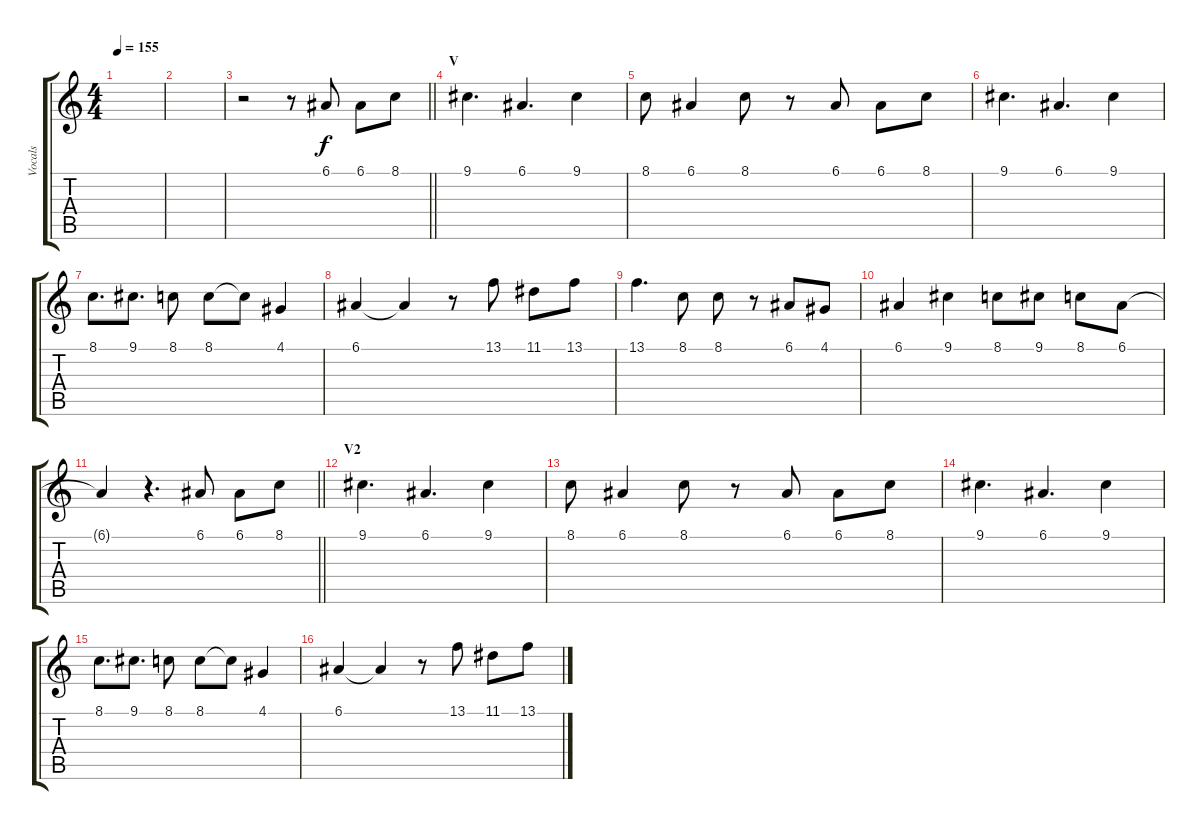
\track ("Vocals " "Vocals ") {instrument voiceoohs}
\staff {score tabs}
\tuning (E4 B3 G3 D3 A2 E2) {hide}
\ts (4 4)
\tempo 155
\clef g2
\ks c
|
|
\barLineRight lightlight
r.2 r.8 6.1.8 6.1.8 8.1.8 |
\section ("" "V")
9.1.4{d} 6.1.4{d} 9.1.4 |
8.1.8 6.1.4 8.1.8 r.8 6.1.8 6.1.8 8.1.8 |
9.1.4{d} 6.1.4{d} 9.1.4 |
8.1.8{d} 9.1.8{d} 8.1.8 8.1.8 8.1{t}.8 4.1.4 |
6.1.4 6.1{t}.4 r.8 13.1.8 11.1.8 13.1.8 |
13.1.4{d} 8.1.8 8.1.8 r.8 6.1.8 4.1.8 |
6.1.4 9.1.4 8.1.8 9.1.8 8.1.8 6.1.8 |
\barLineRight lightlight
6.1{t}.4 r.4{d} 6.1.8 6.1.8 8.1.8 |
\section ("" "V2")
9.1.4{d} 6.1.4{d} 9.1.4 |
8.1.8 6.1.4 8.1.8 r.8 6.1.8 6.1.8 8.1.8 |
9.1.4{d} 6.1.4{d} 9.1.4 |
8.1.8{d} 9.1.8{d} 8.1.8 8.1.8 8.1{t}.8 4.1.4 |
6.1.4 6.1{t}.4 r.8 13.1.8 11.1.8 13.1.8
